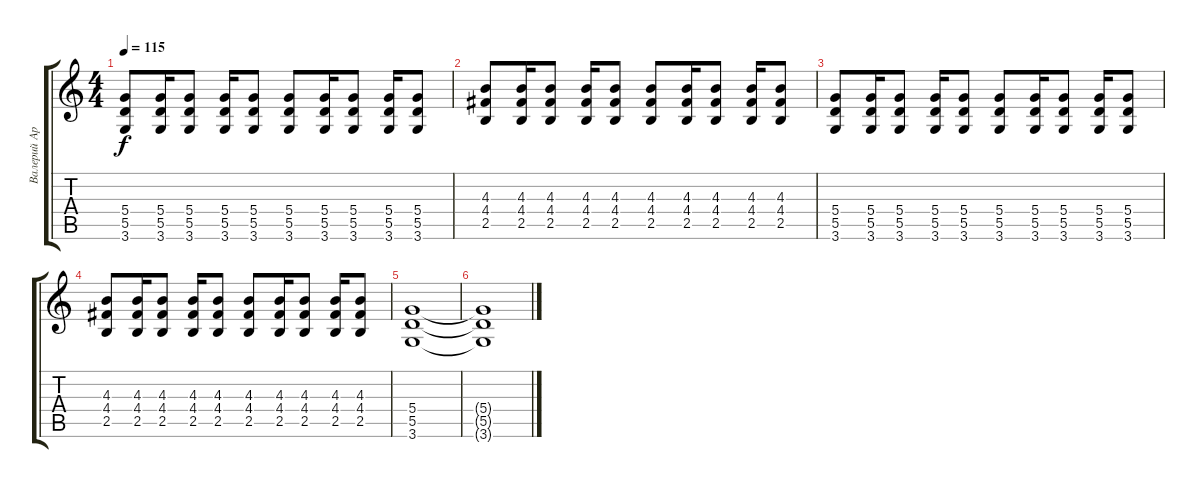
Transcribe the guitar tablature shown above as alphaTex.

\track ("Валерий Аркадин" "Валерий Ар") {instrument distortionguitar}
\staff {score tabs}
\tuning (E4 B3 G3 D3 A2 E2) {hide}
\ts (4 4)
\tempo 115
\clef g2
\ks c
(5.4 5.5 3.6).8{dy f} (5.4 5.5 3.6).16 (5.4 5.5 3.6).8 (5.4 5.5 3.6).16 (5.4 5.5 3.6).8 (5.4 5.5 3.6).8 (5.4 5.5 3.6).16 (5.4 5.5 3.6).8 (5.4 5.5 3.6).16 (5.4 5.5 3.6).8 |
(4.3 4.4 2.5).8 (4.3 4.4 2.5).16 (4.3 4.4 2.5).8 (4.3 4.4 2.5).16 (4.3 4.4 2.5).8 (4.3 4.4 2.5).8 (4.3 4.4 2.5).16 (4.3 4.4 2.5).8 (4.3 4.4 2.5).16 (4.3 4.4 2.5).8 |
(5.4 5.5 3.6).8 (5.4 5.5 3.6).16 (5.4 5.5 3.6).8 (5.4 5.5 3.6).16 (5.4 5.5 3.6).8 (5.4 5.5 3.6).8 (5.4 5.5 3.6).16 (5.4 5.5 3.6).8 (5.4 5.5 3.6).16 (5.4 5.5 3.6).8 |
(4.3 4.4 2.5).8 (4.3 4.4 2.5).16 (4.3 4.4 2.5).8 (4.3 4.4 2.5).16 (4.3 4.4 2.5).8 (4.3 4.4 2.5).8 (4.3 4.4 2.5).16 (4.3 4.4 2.5).8 (4.3 4.4 2.5).16 (4.3 4.4 2.5).8 |
(5.4 5.5 3.6).1 |
(5.4{t} 5.5{t} 3.6{t}).1
